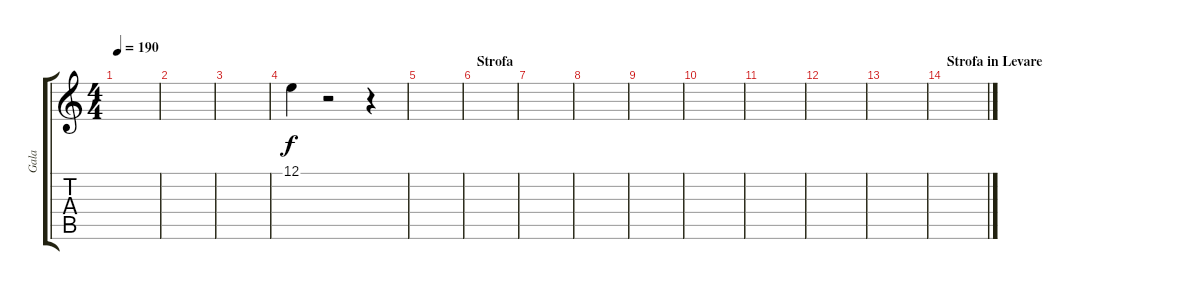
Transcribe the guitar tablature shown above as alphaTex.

\track ("Gala" "Gala") {instrument bagpipe}
\staff {score tabs}
\tuning (E4 B3 G3 D3 A2 E2) {hide}
\ts (4 4)
\tempo 190
\clef g2
\ks c
|
|
|
12.1.4 r.2 r.4 |
|
\section ("" "Strofa")
|
|
|
|
|
|
|
|
\section ("" "Strofa in Levare")
